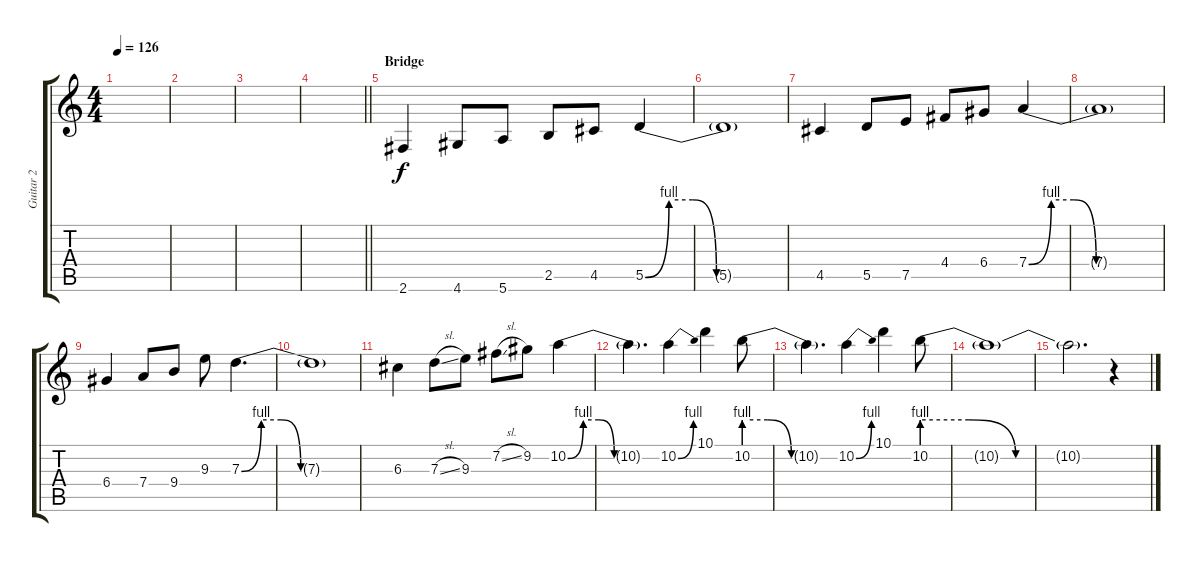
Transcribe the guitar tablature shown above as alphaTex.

\track ("Guitar 2" "Guitar 2") {instrument distortionguitar}
\staff {score tabs}
\tuning (E4 B3 G3 D3 A2 E2) {hide}
\ts (4 4)
\tempo 126
\clef g2
\ks c
|
|
|
\barLineRight lightlight
|
\section ("" "Bridge")
2.6.4 4.6.8 5.6.8 2.5.8 4.5.8 5.5{be (custom 0 0 10 4 20 4 30 0 60 0)}.4 |
5.5{t}.1 |
4.5.4 5.5.8 7.5.8 4.4.8 6.4.8 7.4{be (custom 0 0 10 4 20 4 30 0 60 0)}.4 |
7.4{t}.1 |
6.4.4 7.4.8 9.4.8 9.3.8 7.3{be (custom 0 0 10 4 20 4 30 0 60 0)}.4{d} |
7.3{t}.1 |
6.3.4 7.3{sl}.8 9.3.8 7.2{sl}.8 9.2.8 10.2{be (custom 0 0 10 4 20 4 30 0 60 0)}.4 |
10.2{t}.4{d} 10.2{be (bend 0 0 60 4)}.4 10.1.4 10.2{be (custom 0 4 15 4 30 0 60 0)}.8 |
10.2{t}.4{d} 10.2{be (bend 0 0 60 4)}.4 10.1.4 10.2{be (custom 0 4 15 4 30 0 60 0)}.8 |
10.2{t}.1 |
10.2{t}.2{d} r.4
